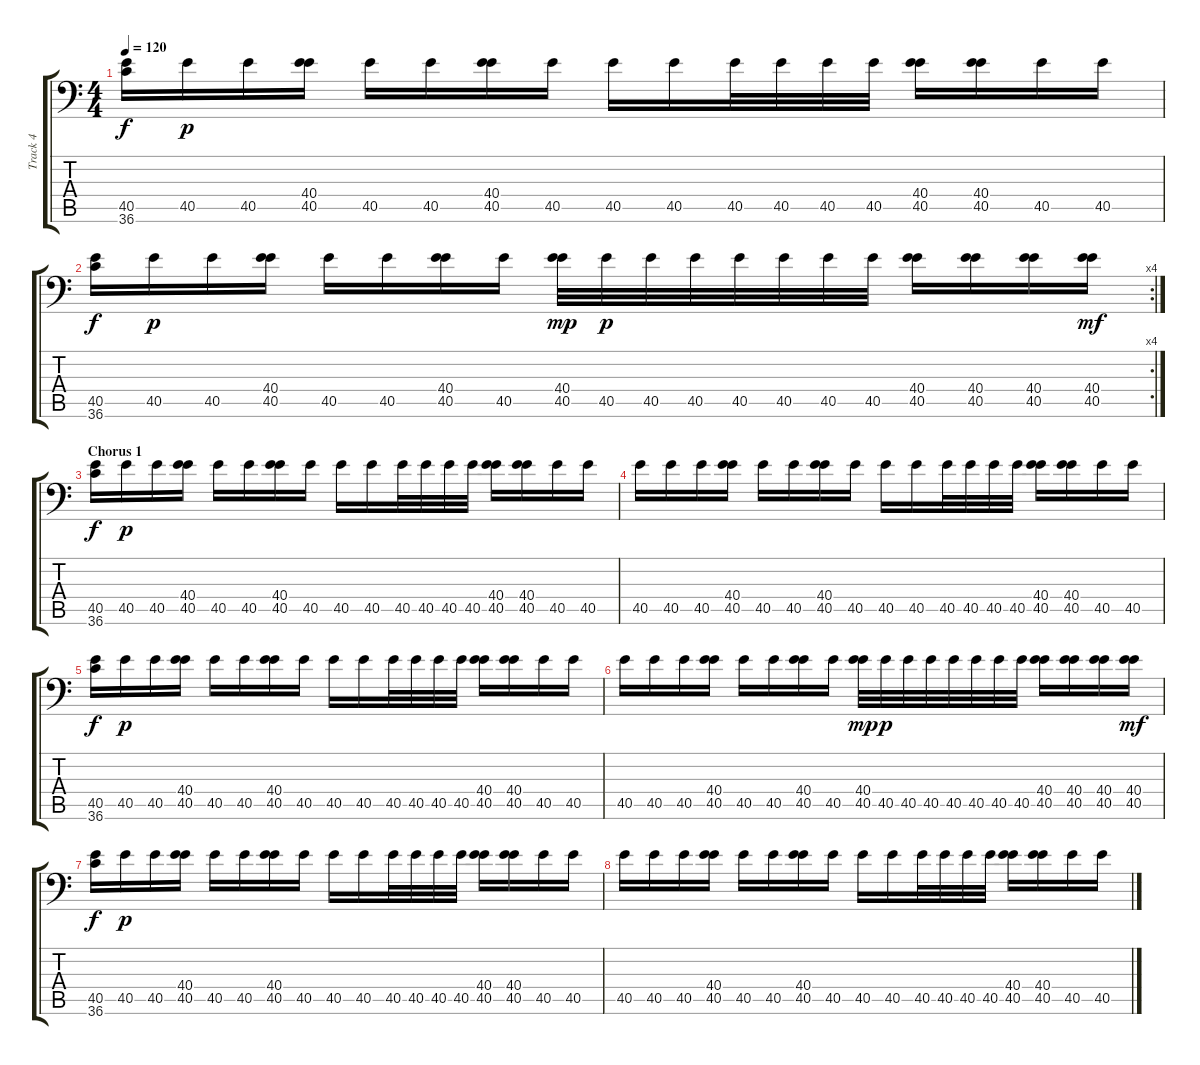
\track ("Track 4" "Track 4") {instrument acousticgrandpiano}
\staff {score tabs}
\tuning (C-1 C-1 C-1 C-1 C-1 C-1) {hide}
\ts (4 4)
\tempo 120
\clef f4
\ks c
(40.5 36.6).16{dy f} 40.5.16{dy p} 40.5.16 (40.4 40.5).16 40.5.16 40.5.16 (40.4 40.5).16 40.5.16 40.5.16 40.5.16 40.5.32 40.5.32 40.5.32 40.5.32 (40.4 40.5).16 (40.4 40.5).16 40.5.16 40.5.16 |
\rc 4
(40.5 36.6).16{dy f} 40.5.16{dy p} 40.5.16 (40.4 40.5).16 40.5.16 40.5.16 (40.4 40.5).16 40.5.16 (40.4 40.5).32{dy mp} 40.5.32{dy p} 40.5.32 40.5.32 40.5.32 40.5.32 40.5.32 40.5.32 (40.4 40.5).16 (40.4 40.5).16 (40.4 40.5).16 (40.4 40.5).16{dy mf} |
\section ("" "Chorus 1")
(40.5 36.6).16{dy f} 40.5.16{dy p} 40.5.16 (40.4 40.5).16 40.5.16 40.5.16 (40.4 40.5).16 40.5.16 40.5.16 40.5.16 40.5.32 40.5.32 40.5.32 40.5.32 (40.4 40.5).16 (40.4 40.5).16 40.5.16 40.5.16 |
40.5.16 40.5.16 40.5.16 (40.4 40.5).16 40.5.16 40.5.16 (40.4 40.5).16 40.5.16 40.5.16 40.5.16 40.5.32 40.5.32 40.5.32 40.5.32 (40.4 40.5).16 (40.4 40.5).16 40.5.16 40.5.16 |
(40.5 36.6).16{dy f} 40.5.16{dy p} 40.5.16 (40.4 40.5).16 40.5.16 40.5.16 (40.4 40.5).16 40.5.16 40.5.16 40.5.16 40.5.32 40.5.32 40.5.32 40.5.32 (40.4 40.5).16 (40.4 40.5).16 40.5.16 40.5.16 |
40.5.16 40.5.16 40.5.16 (40.4 40.5).16 40.5.16 40.5.16 (40.4 40.5).16 40.5.16 (40.4 40.5).32{dy mp} 40.5.32{dy p} 40.5.32 40.5.32 40.5.32 40.5.32 40.5.32 40.5.32 (40.4 40.5).16 (40.4 40.5).16 (40.4 40.5).16 (40.4 40.5).16{dy mf} |
(40.5 36.6).16{dy f} 40.5.16{dy p} 40.5.16 (40.4 40.5).16 40.5.16 40.5.16 (40.4 40.5).16 40.5.16 40.5.16 40.5.16 40.5.32 40.5.32 40.5.32 40.5.32 (40.4 40.5).16 (40.4 40.5).16 40.5.16 40.5.16 |
40.5.16 40.5.16 40.5.16 (40.4 40.5).16 40.5.16 40.5.16 (40.4 40.5).16 40.5.16 40.5.16 40.5.16 40.5.32 40.5.32 40.5.32 40.5.32 (40.4 40.5).16 (40.4 40.5).16 40.5.16 40.5.16
